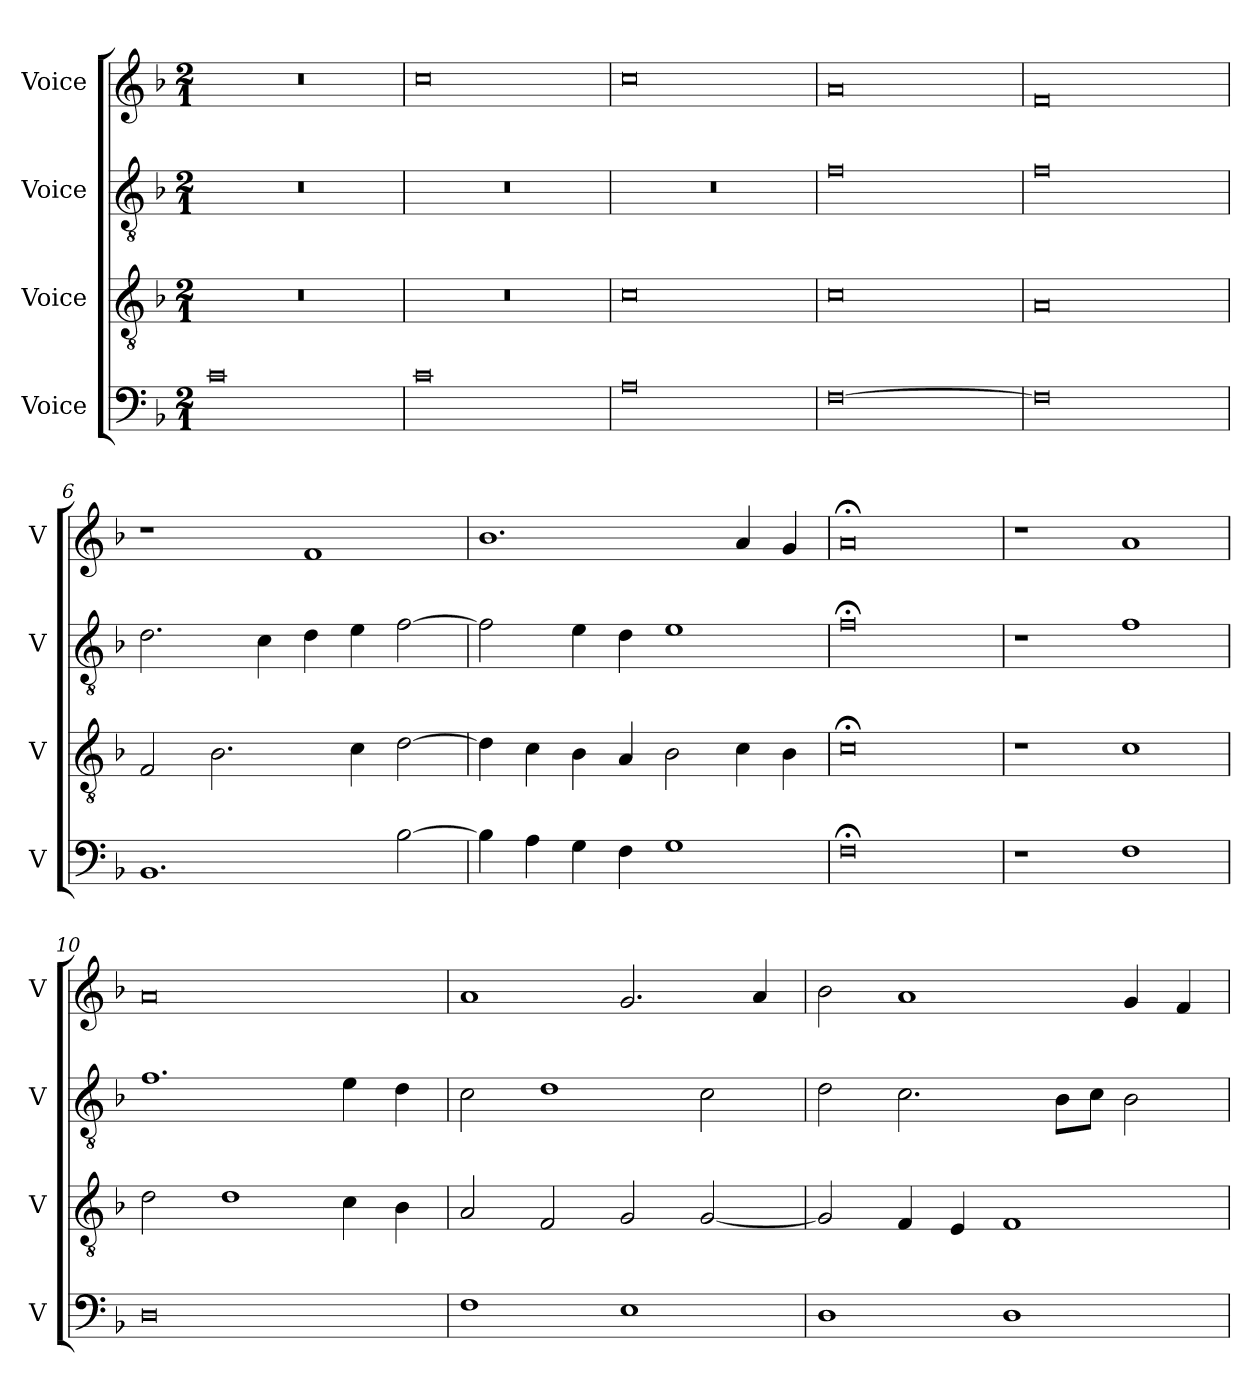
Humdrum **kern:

**kern	**kern	**kern	**kern
*part4	*part3	*part2	*part1
*staff4	*staff3	*staff2	*staff1
*I"Voice	*I"Voice	*I"Voice	*I"Voice
*I'V	*I'V	*I'V	*I'V
*clefF4	*clefGv2	*clefGv2	*clefG2
*k[b-]	*k[b-]	*k[b-]	*k[b-]
*M2/1	*M2/1	*M2/1	*M2/1
=1	=1	=1	=1
0c	0r	0r	0r
=2	=2	=2	=2
0c	0r	0r	0cc
=3	=3	=3	=3
0A	0c	0r	0cc
=4	=4	=4	=4
[0F	0c	0f	0a
=5	=5	=5	=5
0F]	0A	0f	0f
!!LO:LB:g=z
=6	=6	=6	=6
1.BB-	2F/	2.d\	1r
.	2.B-\	.	.
.	.	4c\	.
.	.	4d\	1f
.	4c\	4e\	.
[2B-\	[2d\	[2f\	.
=7	=7	=7	=7
4B-\]	4d\]	2f\]	1.b-
4A\	4c\	.	.
4G\	4B-\	4e\	.
4F\	4A/	4d\	.
1G	2B-\	1e	.
.	4c\	.	4a/
.	4B-\	.	4g/
=8	=8	=8	=8
0F;	0c;	0f;	0a;
=9	=9	=9	=9
1r	1r	1r	1r
1F	1c	1f	1a
!!LO:LB:g=z
=10	=10	=10	=10
0D	2d\	1.f	0a
.	1d	.	.
.	4c\	4e\	.
.	4B-\	4d\	.
=11	=11	=11	=11
1F	2A/	2c\	1a
.	2F/	1d	.
1E	2G/	.	2.g/
.	[2G/	2c\	.
.	.	.	4a/
=12	=12	=12	=12
1D	2G/]	2d\	2b-\
.	4F/	2.c\	1a
.	4E/	.	.
1D	1F	.	.
.	.	8B-\L	.
.	.	8c\J	.
.	.	2B-\	4g/
.	.	.	4f/
=	=	=	=
*-	*-	*-	*-
